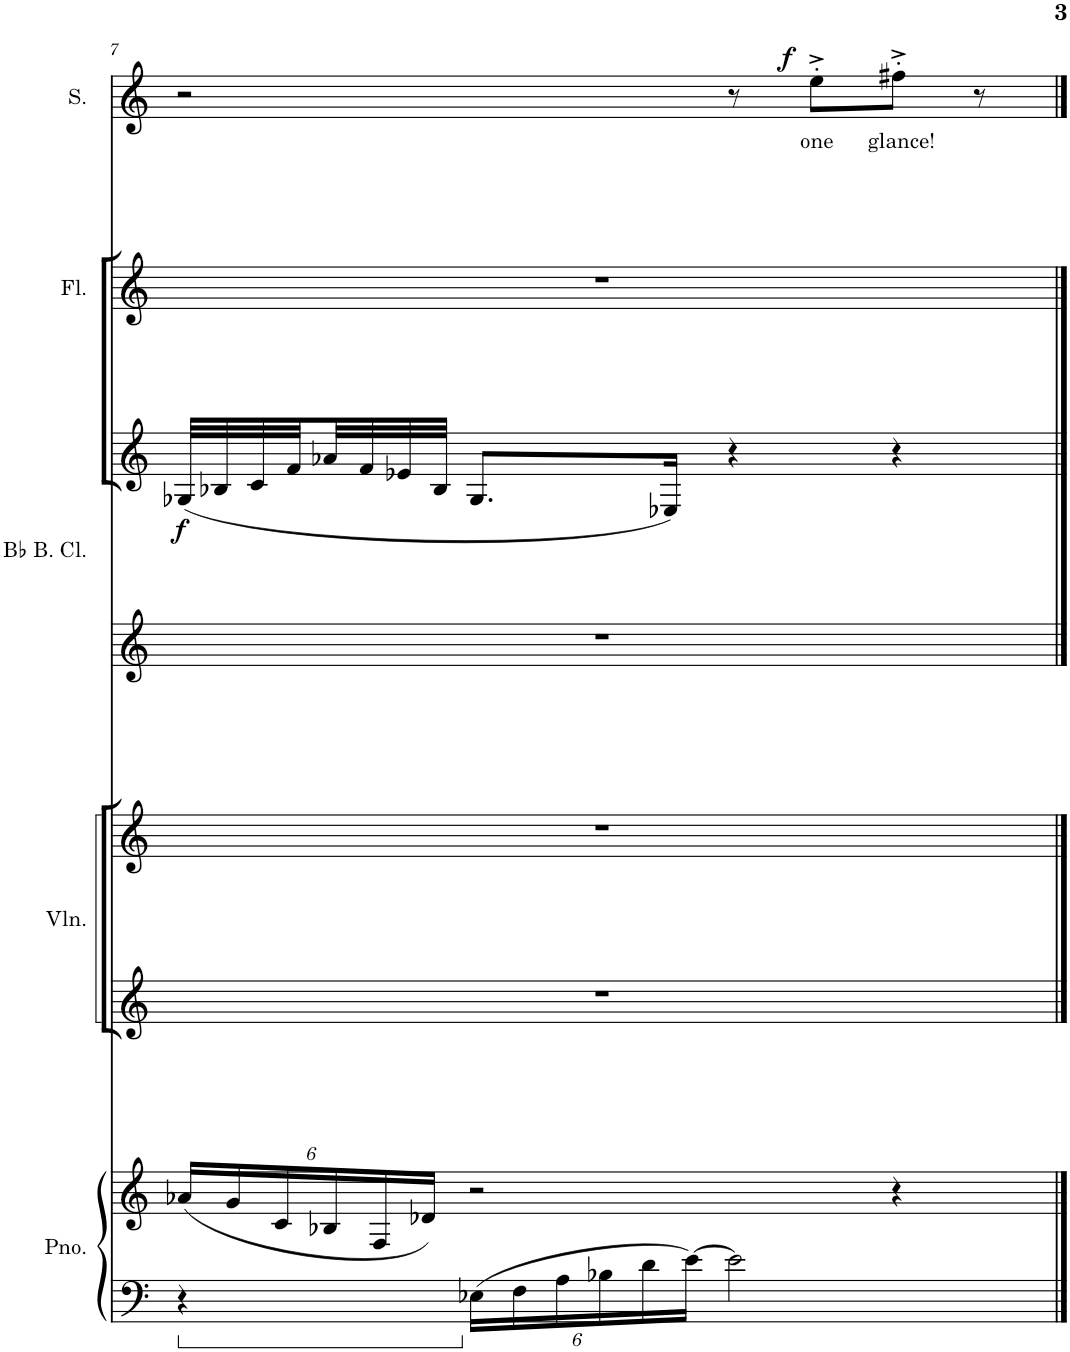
**kern	**kern	**kern	**kern	**kern	**kern	**dynam	**kern	**kern	**text	**dynam
*part5	*part5	*part4	*part4	*part3	*part3	*part3	*part2	*part1	*part1	*part1
*staff8	*staff7	*staff6	*staff5	*staff4	*staff3	*staff3/4	*staff2	*staff1	*staff1	*staff1
*I"Piano	*	*I"Violin	*	*I"Bb Bass Clarinet	*	*	*I"Flute	*I"Soprano	*	*
*I'Pno.	*	*I'Vln.	*	*I'Bb B. Cl.	*	*	*I'Fl.	*I'S.	*	*
!!LO:PB:g=z
*clefF4	*clefG2	*clefG2	*clefG2	*clefG2	*clefG2	*	*clefG2	*clefG2	*	*
*	*	*	*	*Trd7c12	*Trd7c12	*	*	*	*	*
*k[]	*k[]	*k[]	*k[]	*k[]	*k[]	*	*k[]	*k[]	*	*
*M4/4	*M4/4	*M4/4	*M4/4	*M4/4	*M4/4	*	*M4/4	*M4/4	*	*
*	*Xbrackettup	*	*	*	*	*	*	*	*	*
=7	=7	=7	=7	=7	=7	=7	=7	=7	=7	=7
!	!	!	!	!	!	!LO:DY:b	!	!	!	!
4r	(24a-X/LL	1r	1r	1r	(32G-X/LLL	f	1r	2r	.	.
.	.	.	.	.	32B-X/	.	.	.	.	.
.	24g/	.	.	.	.	.	.	.	.	.
.	.	.	.	.	32c/	.	.	.	.	.
.	24c/	.	.	.	.	.	.	.	.	.
.	.	.	.	.	32f/	.	.	.	.	.
.	24B-X/	.	.	.	32a-X/	.	.	.	.	.
.	.	.	.	.	32f/	.	.	.	.	.
.	24F/	.	.	.	.	.	.	.	.	.
.	.	.	.	.	32e-X/	.	.	.	.	.
.	24d-X/JJ)	.	.	.	.	.	.	.	.	.
.	.	.	.	.	32B-/JJJ	.	.	.	.	.
*Xbrackettup	*	*	*	*	*	*	*	*	*	*
24E-X\LL	2r	.	.	.	8.G-/L	.	.	.	.	.
24F\	.	.	.	.	.	.	.	.	.	.
24A\	.	.	.	.	.	.	.	.	.	.
24B-X\	.	.	.	.	.	.	.	.	.	.
24d\	.	.	.	.	.	.	.	.	.	.
.	.	.	.	.	16E-X/Jk)	.	.	.	.	.
[24e\JJ	.	.	.	.	.	.	.	.	.	.
2e\]	.	.	.	.	4r	.	.	8r	.	.
!	!	!	!	!	!	!	!	!	!LO:LY:b	!LO:DY:a
.	.	.	.	.	.	.	.	8ee'^\L	one	f
!	!	!	!	!	!	!	!	!	!LO:LY:b	!
.	4r	.	.	.	4r	.	.	8ff#X'^\J	glance!	.
.	.	.	.	.	.	.	.	8r	.	.
==	==	==	==	==	==	==	==	==	==	==
*-	*-	*-	*-	*-	*-	*-	*-	*-	*-	*-
